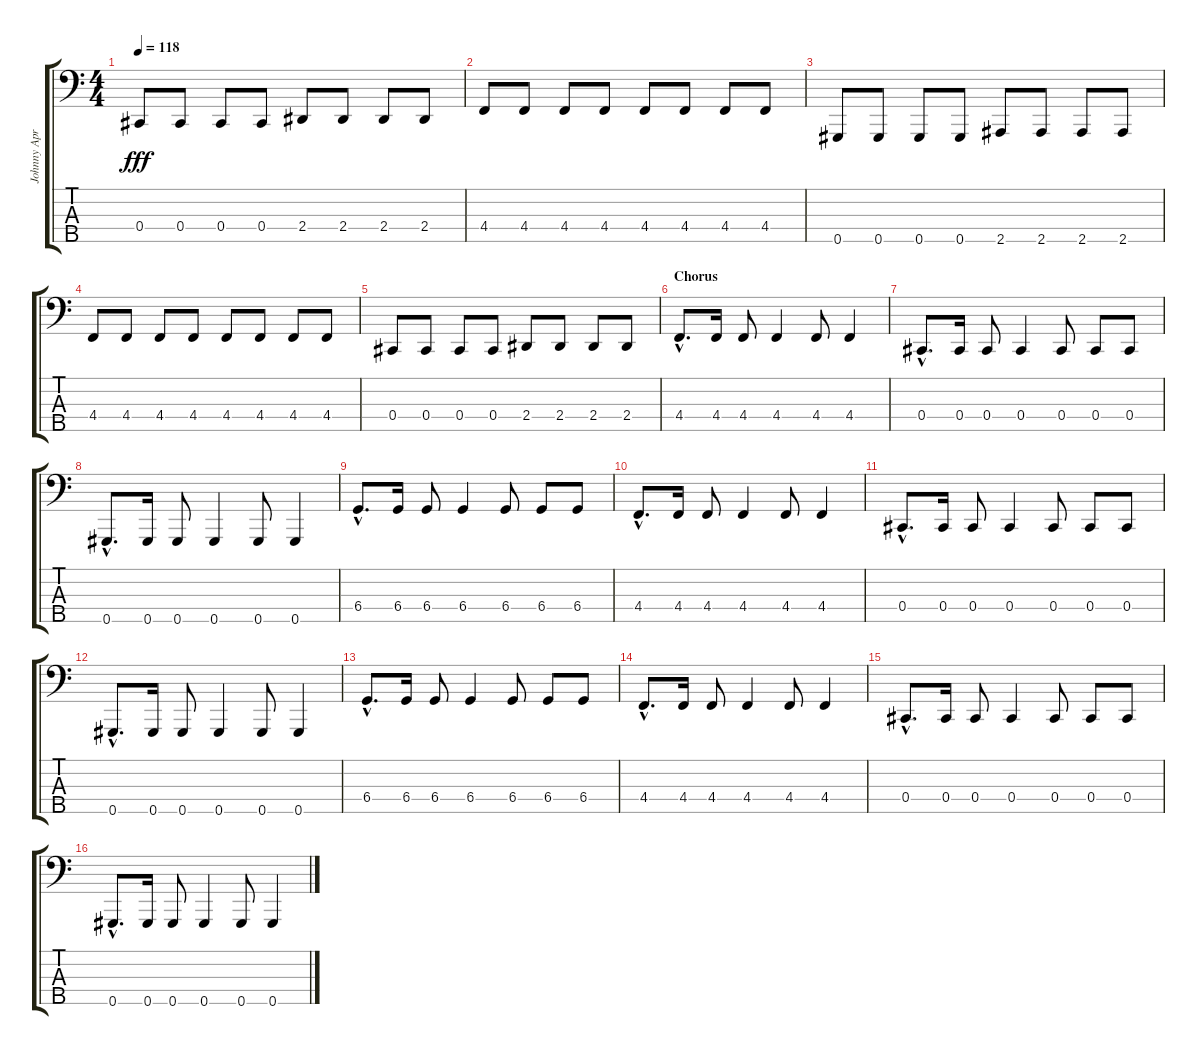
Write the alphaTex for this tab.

\track ("Johnny April - Bass" "Johnny Apr") {instrument electricbasspick}
\staff {score tabs}
\tuning (Gb2 Db2 Ab1 Db1 Ab0) {hide}
\ts (4 4)
\tempo 118
\clef f4
\ks c
0.4.8{dy fff} 0.4.8 0.4.8 0.4.8 2.4.8 2.4.8 2.4.8 2.4.8 |
4.4.8 4.4.8 4.4.8 4.4.8 4.4.8 4.4.8 4.4.8 4.4.8 |
0.5.8 0.5.8 0.5.8 0.5.8 2.5.8 2.5.8 2.5.8 2.5.8 |
4.4.8 4.4.8 4.4.8 4.4.8 4.4.8 4.4.8 4.4.8 4.4.8 |
0.4.8 0.4.8 0.4.8 0.4.8 2.4.8 2.4.8 2.4.8 2.4.8 |
\section ("" "Chorus")
4.4{hac}.8{d} 4.4.16 4.4.8 4.4.4 4.4.8 4.4.4 |
0.4{hac}.8{d} 0.4.16 0.4.8 0.4.4 0.4.8 0.4.8 0.4.8 |
0.5{hac}.8{d} 0.5.16 0.5.8 0.5.4 0.5.8 0.5.4 |
6.4{hac}.8{d} 6.4.16 6.4.8 6.4.4 6.4.8 6.4.8 6.4.8 |
4.4{hac}.8{d} 4.4.16 4.4.8 4.4.4 4.4.8 4.4.4 |
0.4{hac}.8{d} 0.4.16 0.4.8 0.4.4 0.4.8 0.4.8 0.4.8 |
0.5{hac}.8{d} 0.5.16 0.5.8 0.5.4 0.5.8 0.5.4 |
6.4{hac}.8{d} 6.4.16 6.4.8 6.4.4 6.4.8 6.4.8 6.4.8 |
4.4{hac}.8{d} 4.4.16 4.4.8 4.4.4 4.4.8 4.4.4 |
0.4{hac}.8{d} 0.4.16 0.4.8 0.4.4 0.4.8 0.4.8 0.4.8 |
0.5{hac}.8{d} 0.5.16 0.5.8 0.5.4 0.5.8 0.5.4
